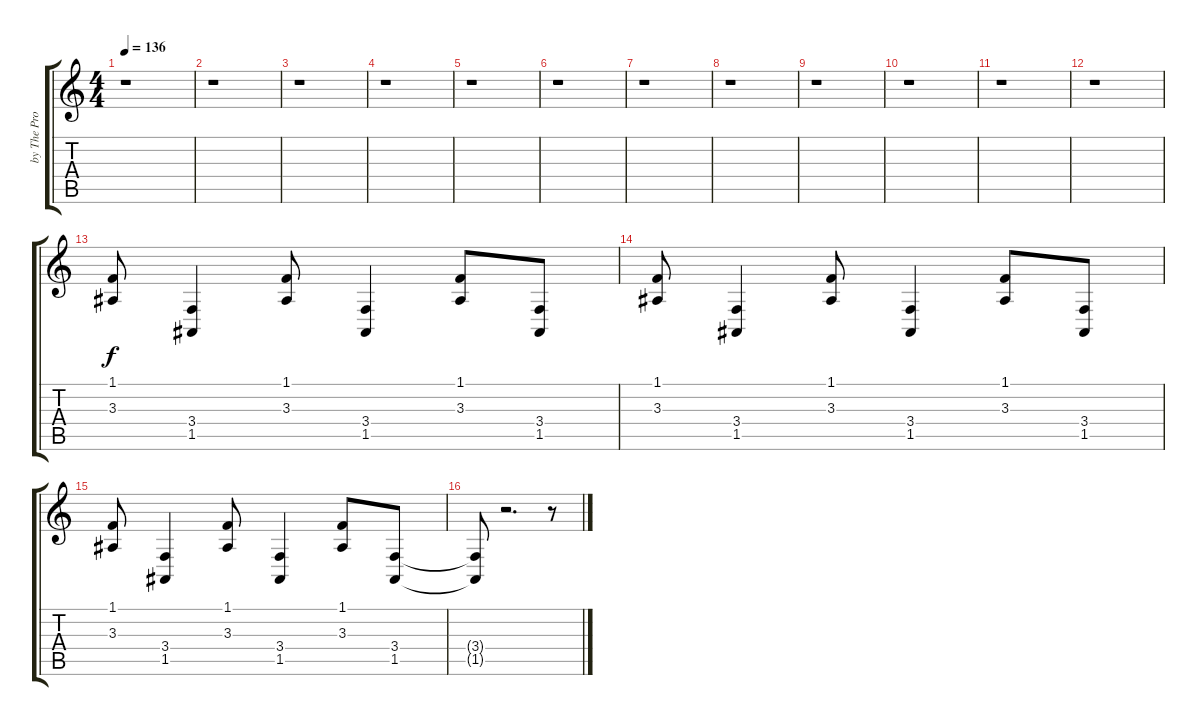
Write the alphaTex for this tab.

\track ("by The Prodigy" "by The Pro") {instrument lead4chiff}
\staff {score tabs}
\tuning (E4 B3 G3 D3 A2 E2) {hide}
\ts (4 4)
\tempo 136
\clef g2
\ks c
r.1{dy f} |
r.1 |
r.1 |
r.1 |
r.1 |
r.1 |
r.1 |
r.1 |
r.1 |
r.1 |
r.1 |
r.1 |
(1.1 3.3).8 (3.4 1.5).4 (1.1 3.3).8 (3.4 1.5).4 (1.1 3.3).8 (3.4 1.5).8 |
(1.1 3.3).8 (3.4 1.5).4 (1.1 3.3).8 (3.4 1.5).4 (1.1 3.3).8 (3.4 1.5).8 |
(1.1 3.3).8 (3.4 1.5).4 (1.1 3.3).8 (3.4 1.5).4 (1.1 3.3).8 (3.4 1.5).8 |
(3.4{t} 1.5{t}).8 r.2{d} r.8
